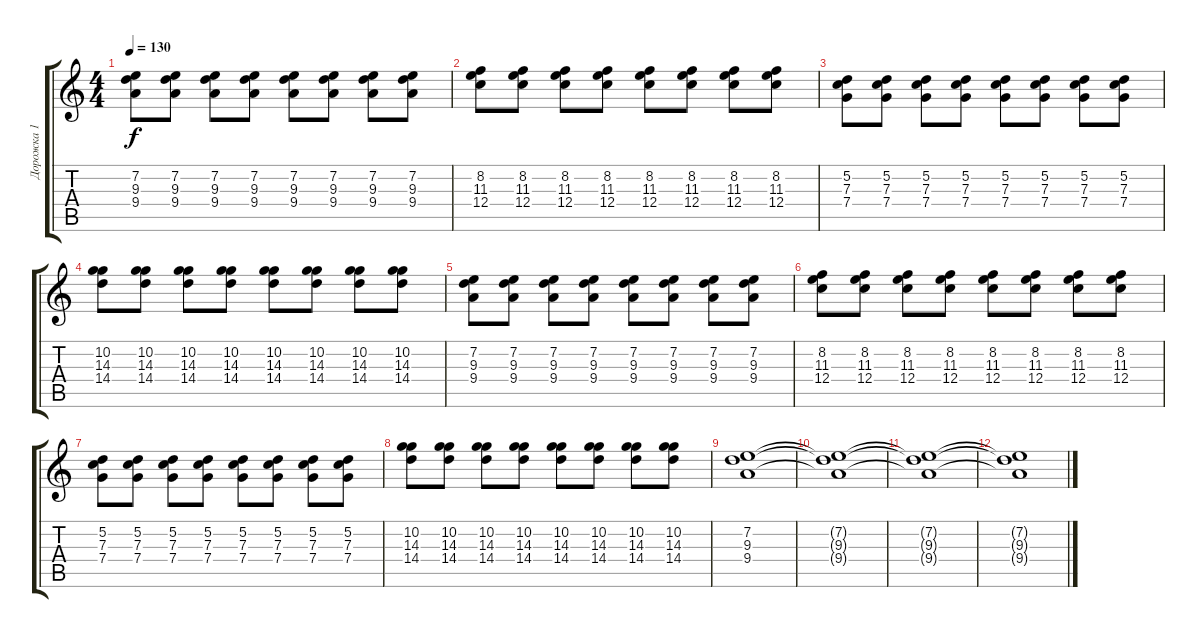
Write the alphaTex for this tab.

\track ("Дорожка 1" "Дорожка 1") {instrument overdrivenguitar}
\staff {score tabs}
\tuning (D4 A3 F3 C3 G2 C2) {hide}
\ts (4 4)
\tempo 130
\clef g2
\ks c
(7.2 9.3 9.4).8{dy f} (7.2 9.3 9.4).8 (7.2 9.3 9.4).8 (7.2 9.3 9.4).8 (7.2 9.3 9.4).8 (7.2 9.3 9.4).8 (7.2 9.3 9.4).8 (7.2 9.3 9.4).8 |
(8.2 11.3 12.4).8 (8.2 11.3 12.4).8 (8.2 11.3 12.4).8 (8.2 11.3 12.4).8 (8.2 11.3 12.4).8 (8.2 11.3 12.4).8 (8.2 11.3 12.4).8 (8.2 11.3 12.4).8 |
(5.2 7.3 7.4).8 (5.2 7.3 7.4).8 (5.2 7.3 7.4).8 (5.2 7.3 7.4).8 (5.2 7.3 7.4).8 (5.2 7.3 7.4).8 (5.2 7.3 7.4).8 (5.2 7.3 7.4).8 |
(10.2 14.3 14.4).8 (10.2 14.3 14.4).8 (10.2 14.3 14.4).8 (10.2 14.3 14.4).8 (10.2 14.3 14.4).8 (10.2 14.3 14.4).8 (10.2 14.3 14.4).8 (10.2 14.3 14.4).8 |
(7.2 9.3 9.4).8 (7.2 9.3 9.4).8 (7.2 9.3 9.4).8 (7.2 9.3 9.4).8 (7.2 9.3 9.4).8 (7.2 9.3 9.4).8 (7.2 9.3 9.4).8 (7.2 9.3 9.4).8 |
(8.2 11.3 12.4).8 (8.2 11.3 12.4).8 (8.2 11.3 12.4).8 (8.2 11.3 12.4).8 (8.2 11.3 12.4).8 (8.2 11.3 12.4).8 (8.2 11.3 12.4).8 (8.2 11.3 12.4).8 |
(5.2 7.3 7.4).8 (5.2 7.3 7.4).8 (5.2 7.3 7.4).8 (5.2 7.3 7.4).8 (5.2 7.3 7.4).8 (5.2 7.3 7.4).8 (5.2 7.3 7.4).8 (5.2 7.3 7.4).8 |
(10.2 14.3 14.4).8 (10.2 14.3 14.4).8 (10.2 14.3 14.4).8 (10.2 14.3 14.4).8 (10.2 14.3 14.4).8 (10.2 14.3 14.4).8 (10.2 14.3 14.4).8 (10.2 14.3 14.4).8 |
(7.2 9.3 9.4).1 |
(7.2{t} 9.3{t} 9.4{t}).1 |
(7.2{t} 9.3{t} 9.4{t}).1 |
(7.2{t} 9.3{t} 9.4{t}).1
